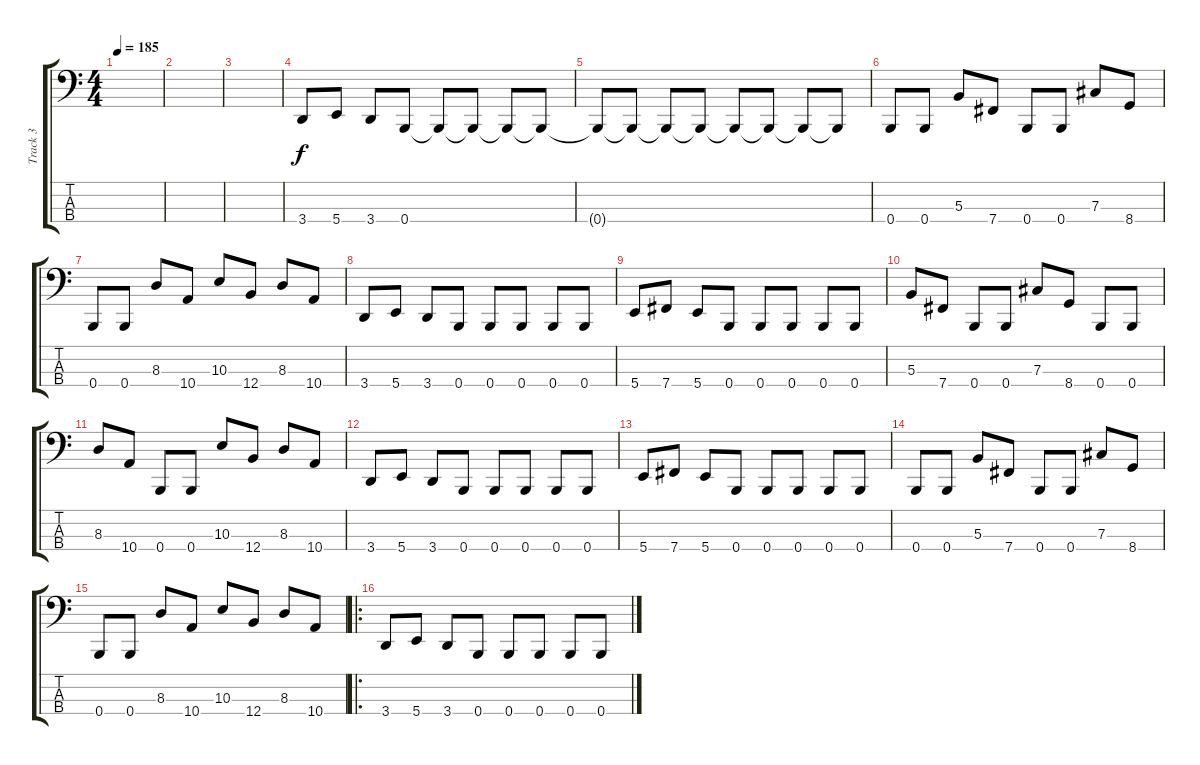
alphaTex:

\track ("Track 3" "Track 3") {instrument electricbasspick}
\staff {score tabs}
\tuning (E2 B1 Gb1 B0) {hide}
\ts (4 4)
\tempo 185
\clef f4
\ks c
|
|
|
3.4.8 5.4.8 3.4.8 0.4.8 0.4{t}.8 0.4{t}.8 0.4{t}.8 0.4{t}.8 |
0.4{t}.8 0.4{t}.8 0.4{t}.8 0.4{t}.8 0.4{t}.8 0.4{t}.8 0.4{t}.8 0.4{t}.8 |
0.4.8 0.4.8 5.3.8 7.4.8 0.4.8 0.4.8 7.3.8 8.4.8 |
0.4.8 0.4.8 8.3.8 10.4.8 10.3.8 12.4.8 8.3.8 10.4.8 |
3.4.8 5.4.8 3.4.8 0.4.8 0.4.8 0.4.8 0.4.8 0.4.8 |
5.4.8 7.4.8 5.4.8 0.4.8 0.4.8 0.4.8 0.4.8 0.4.8 |
5.3.8 7.4.8 0.4.8 0.4.8 7.3.8 8.4.8 0.4.8 0.4.8 |
8.3.8 10.4.8 0.4.8 0.4.8 10.3.8 12.4.8 8.3.8 10.4.8 |
3.4.8 5.4.8 3.4.8 0.4.8 0.4.8 0.4.8 0.4.8 0.4.8 |
5.4.8 7.4.8 5.4.8 0.4.8 0.4.8 0.4.8 0.4.8 0.4.8 |
0.4.8 0.4.8 5.3.8 7.4.8 0.4.8 0.4.8 7.3.8 8.4.8 |
0.4.8 0.4.8 8.3.8 10.4.8 10.3.8 12.4.8 8.3.8 10.4.8 |
\ro
3.4.8 5.4.8 3.4.8 0.4.8 0.4.8 0.4.8 0.4.8 0.4.8
